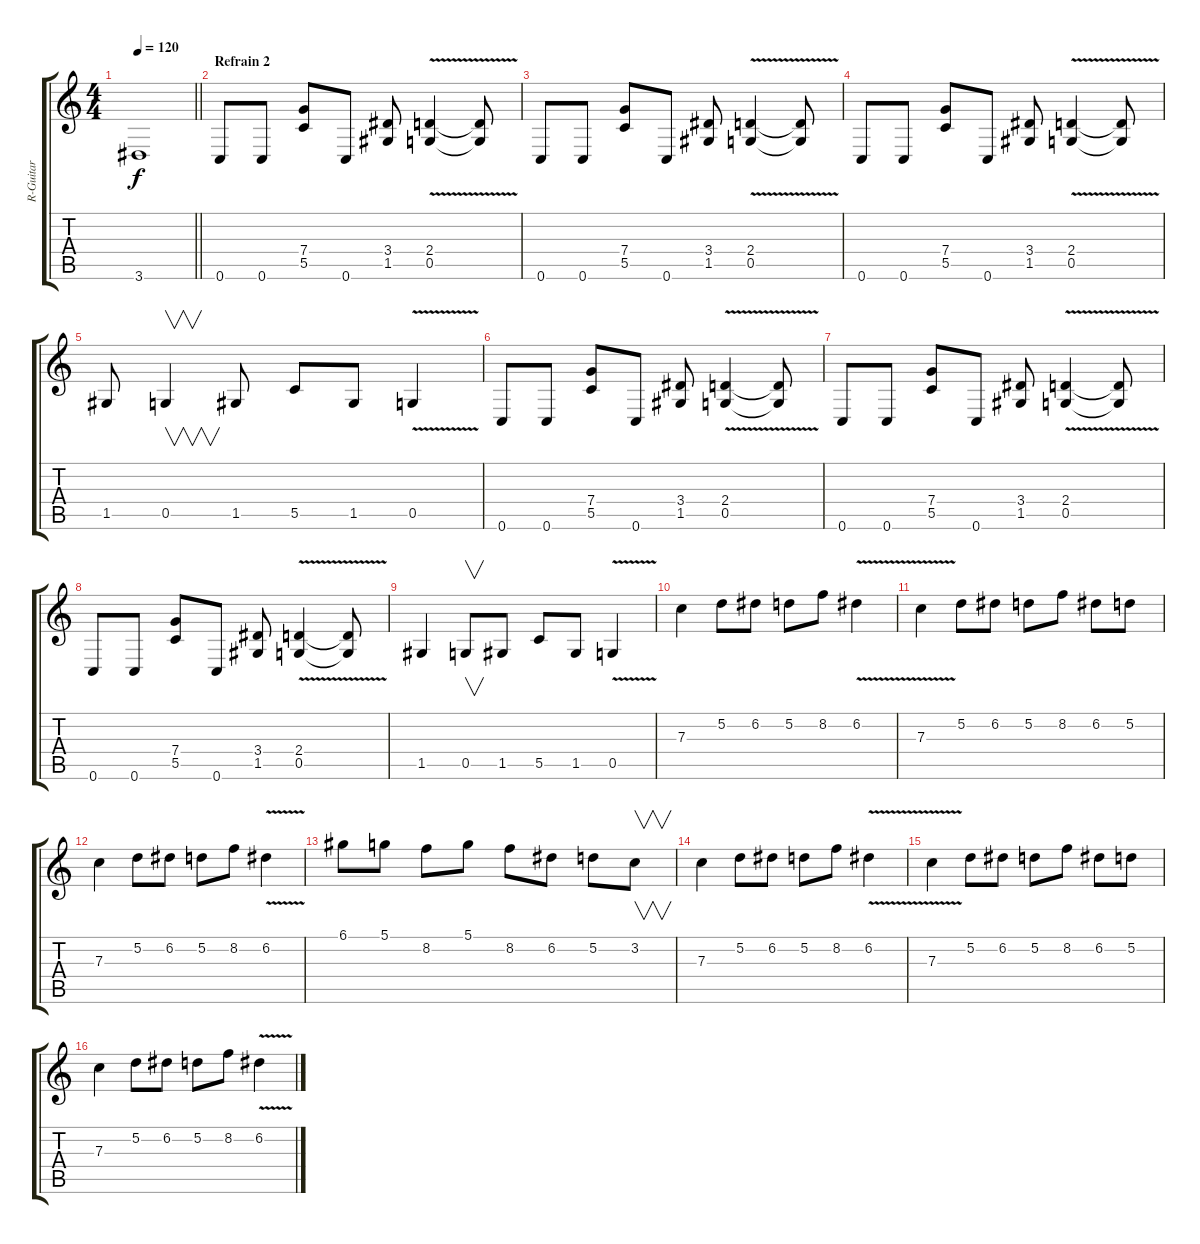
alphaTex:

\track ("R-Guitar" "R-Guitar") {instrument distortionguitar}
\staff {score tabs}
\tuning (D4 A3 F3 C3 G2 C2) {hide}
\ts (4 4)
\tempo 120
\clef g2
\barLineRight lightlight
\ks c
3.6.1{dy f} |
\section ("" "Refrain 2")
0.6.8 0.6.8 (7.4 5.5).8 0.6.8 (3.4 1.5).8 (2.4{v} 0.5).4 (2.4{t} 0.5{t}).8 |
0.6.8 0.6.8 (7.4 5.5).8 0.6.8 (3.4 1.5).8 (2.4{v} 0.5).4 (2.4{t} 0.5{t}).8 |
0.6.8 0.6.8 (7.4 5.5).8 0.6.8 (3.4 1.5).8 (2.4{v} 0.5).4 (2.4{t} 0.5{t}).8 |
1.5.8 0.5.4{v} 1.5.8 5.5.8 1.5.8 0.5{v}.4 |
0.6.8 0.6.8 (7.4 5.5).8 0.6.8 (3.4 1.5).8 (2.4{v} 0.5).4 (2.4{t} 0.5{t}).8 |
0.6.8 0.6.8 (7.4 5.5).8 0.6.8 (3.4 1.5).8 (2.4{v} 0.5).4 (2.4{t} 0.5{t}).8 |
0.6.8 0.6.8 (7.4 5.5).8 0.6.8 (3.4 1.5).8 (2.4{v} 0.5).4 (2.4{t} 0.5{t}).8 |
1.5.4 0.5.8{v} 1.5.8 5.5.8 1.5.8 0.5{v}.4 |
7.3.4 5.2.8 6.2.8 5.2.8 8.2.8 6.2{v}.4 |
7.3{v}.4 5.2.8 6.2.8 5.2.8 8.2.8 6.2.8 5.2.8 |
7.3.4 5.2.8 6.2.8 5.2.8 8.2.8 6.2{v}.4 |
6.1.8 5.1.8 8.2.8 5.1.8 8.2.8 6.2.8 5.2.8 3.2.8{v} |
7.3.4 5.2.8 6.2.8 5.2.8 8.2.8 6.2{v}.4 |
7.3{v}.4 5.2.8 6.2.8 5.2.8 8.2.8 6.2.8 5.2.8 |
7.3.4 5.2.8 6.2.8 5.2.8 8.2.8 6.2{v}.4
